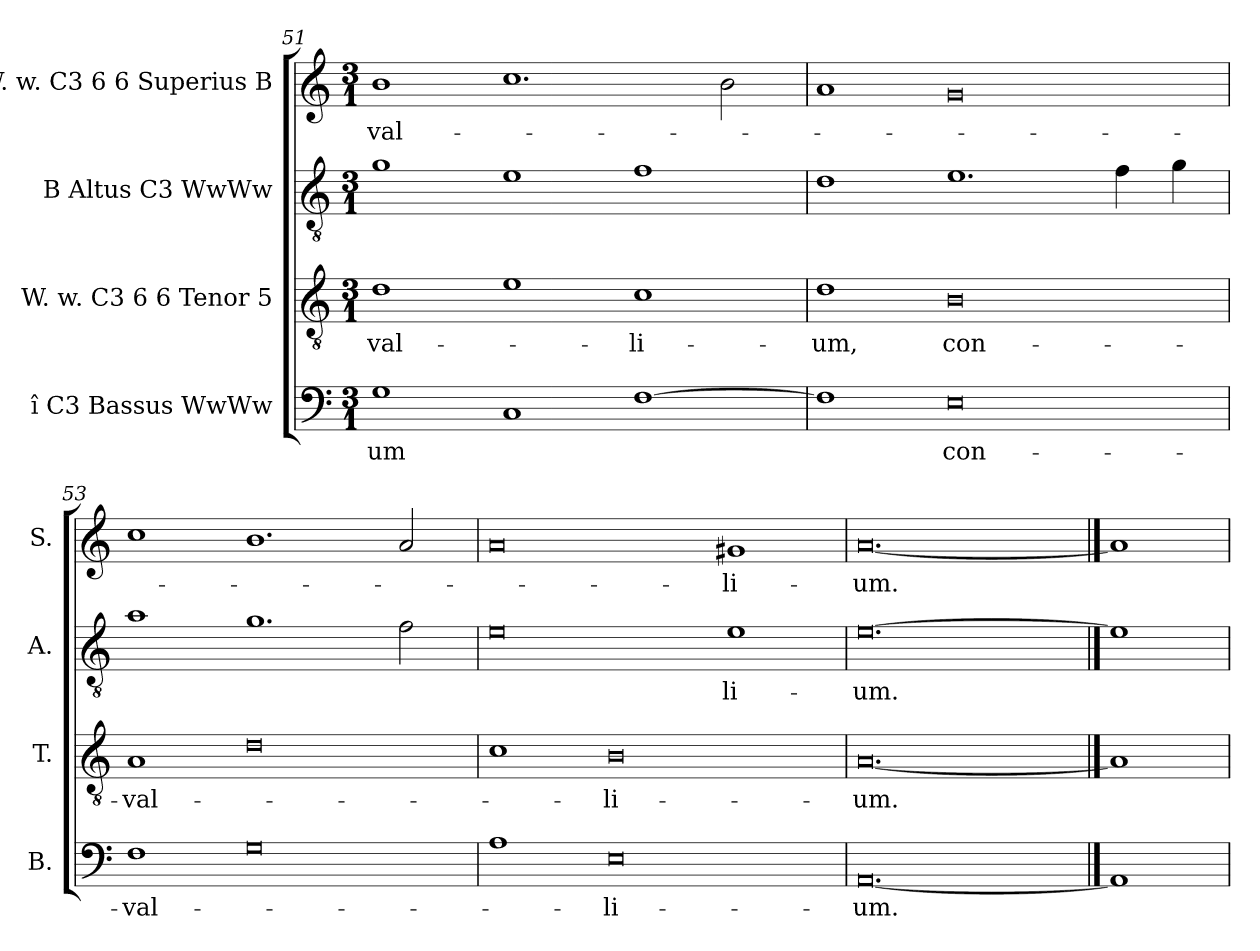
**kern	**text	**kern	**text	**kern	**text	**kern	**text
*part4	*part4	*part3	*part3	*part2	*part2	*part1	*part1
*staff4	*staff4	*staff3	*staff3	*staff2	*staff2	*staff1	*staff1
*I"î C3 Bassus WwWw	*	*I"W. w. C3 6 6 Tenor 5	*	*I"B Altus C3 WwWw	*	*I"W. w. C3 6 6 Superius B	*
*I'B.	*	*I'T.	*	*I'A.	*	*I'S.	*
!!LO:LB:g=z
*clefF4	*	*clefGv2	*	*clefGv2	*	*clefG2	*
*k[]	*	*k[]	*	*k[]	*	*k[]	*
*C:	*	*C:	*	*C:	*	*C:	*
*M3/1	*	*M3/1	*	*M3/1	*	*M3/1	*
=51	=51	=51	=51	=51	=51	=51	=51
!	!LO:LY:b	!	!LO:LY:b	!	!	!	!LO:LY:b
1G	-um	1d	-val-	1g	.	1b	-val-
1C	.	1e	.	1e	.	1.cc	.
!	!	!	!LO:LY:b	!	!	!	!
[>1F	.	1c	-li-	1f	.	.	.
.	.	.	.	.	.	2b\	.
=52	=52	=52	=52	=52	=52	=52	=52
!	!	!	!LO:LY:b	!	!	!	!
1F]	.	1d	-um,	1d	.	1a	.
!	!LO:LY:b	!	!LO:LY:b	!	!	!	!
0E	con-	0B	con-	1.e	.	0g	.
.	.	.	.	4f\	.	.	.
.	.	.	.	4g\	.	.	.
=53	=53	=53	=53	=53	=53	=53	=53
!	!LO:LY:b	!	!LO:LY:b	!	!	!	!
1F	-val-	1A	-val-	1a	.	1cc	.
0G	.	0d	.	1.g	.	1.b	.
.	.	.	.	2f\	.	2a/	.
=54	=54	=54	=54	=54	=54	=54	=54
1A	.	1c	.	0e	.	0a	.
!	!LO:LY:b:rj	!	!LO:LY:b:rj	!	!	!	!
0E	-li-	0B	-li-	.	.	.	.
!	!	!	!	!	!LO:LY:b	!	!LO:LY:b
.	.	.	.	1e	-li-	1g#	-li-
=55	=55	=55	=55	=55	=55	=55	=55
!	!LO:LY:b	!	!LO:LY:b	!	!LO:LY:b	!	!LO:LY:b
[0.AA	-um.	[0.A	-um.	[0.e	-um.	[0.a	-um.
==56	==56	==56	==56	==56	==56	==56	==56
1AA]	.	1A]	.	1e]	.	1a]	.
=	=	=	=	=	=	=	=
*-	*-	*-	*-	*-	*-	*-	*-
